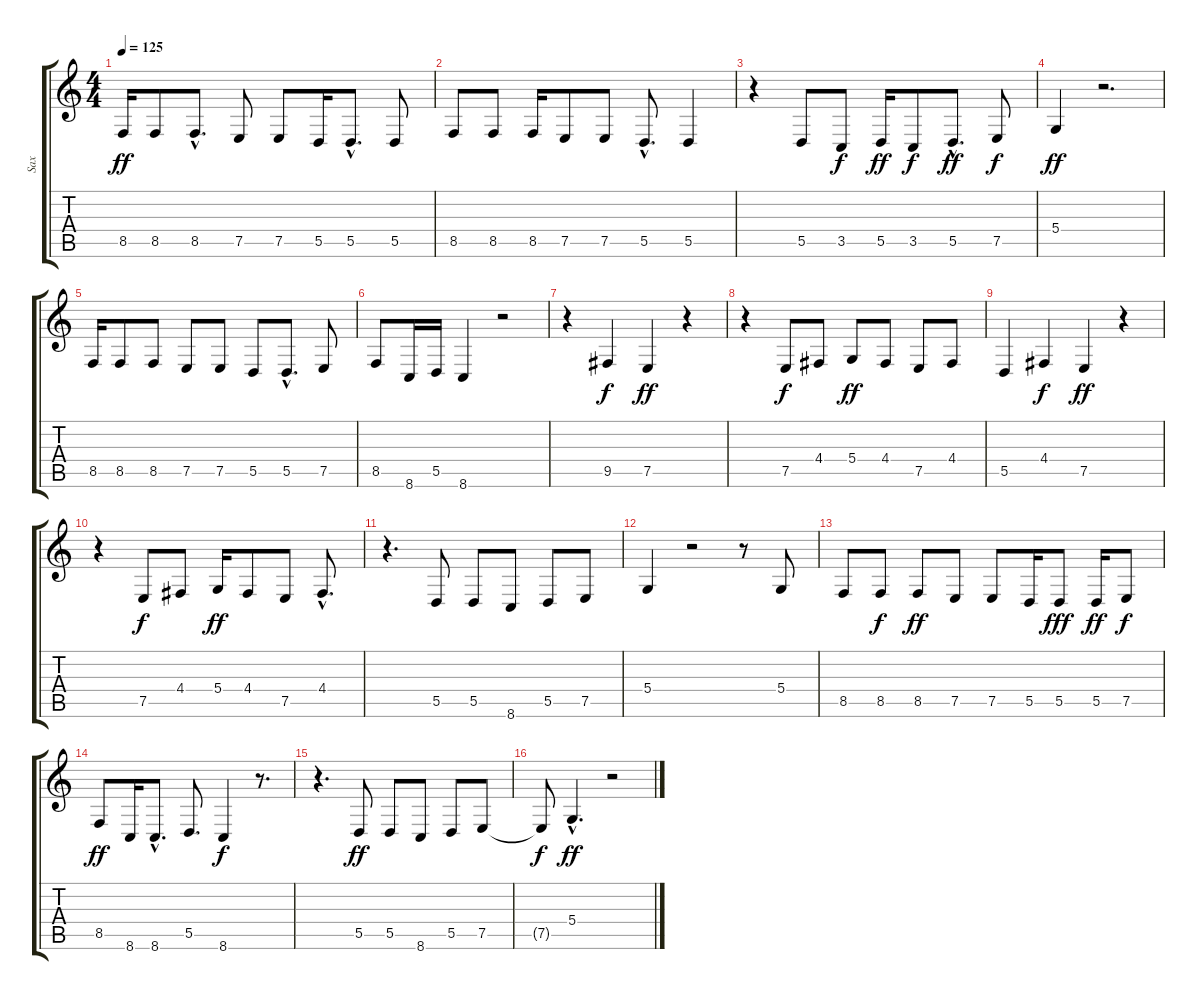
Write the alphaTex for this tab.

\track ("Sax" "Sax") {instrument tenorsax}
\staff {score tabs}
\tuning (E4 B3 G3 D3 A2 E2) {hide}
\ts (4 4)
\tempo 125
\clef g2
\ks c
8.5.16{dy ff} 8.5.8 8.5{hac}.8{d} 7.5.8 7.5.8 5.5.16 5.5{hac}.8{d} 5.5.8 |
8.5.8 8.5.8 8.5.16 7.5.8 7.5.8 5.5{hac}.8{d} 5.5.4 |
r.4 5.5.8 3.5.8{dy f} 5.5.16{dy ff} 3.5.8{dy f} 5.5{hac}.8{d dy ff} 7.5.8{dy f} |
5.4.4{dy ff} r.2{d} |
8.5.16 8.5.8 8.5.8 7.5.8 7.5.8 5.5.8 5.5{hac}.8{d} 7.5.8 |
8.5.8 8.6.16 5.5.16 8.6.4 r.2 |
r.4 9.5.4{dy f} 7.5.4{dy ff} r.4 |
r.4 7.5.8{dy f} 4.4.8 5.4.8{dy ff} 4.4.8 7.5.8 4.4.8 |
5.5.4 4.4.4{dy f} 7.5.4{dy ff} r.4 |
r.4 7.5.8{dy f} 4.4.8 5.4.16{dy ff} 4.4.8 7.5.8 4.4{hac}.8{d} |
r.4{d} 5.5.8 5.5.8 8.6.8 5.5.8 7.5.8 |
5.4.4 r.2 r.8 5.4.8 |
8.5.8 8.5.8{dy f} 8.5.8{dy ff} 7.5.8 7.5.8 5.5.16 5.5.8{dy fff} 5.5.16{dy ff} 7.5.8{dy f} |
8.5.8{dy ff} 8.6.16 8.6{hac}.8{d} 5.5.8{d} 8.6.4{dy f} r.8{d} |
r.4{d} 5.5.8{dy ff} 5.5.8 8.6.8 5.5.8 7.5.8 |
7.5{t}.8{dy f} 5.4{hac}.4{d dy ff} r.2
